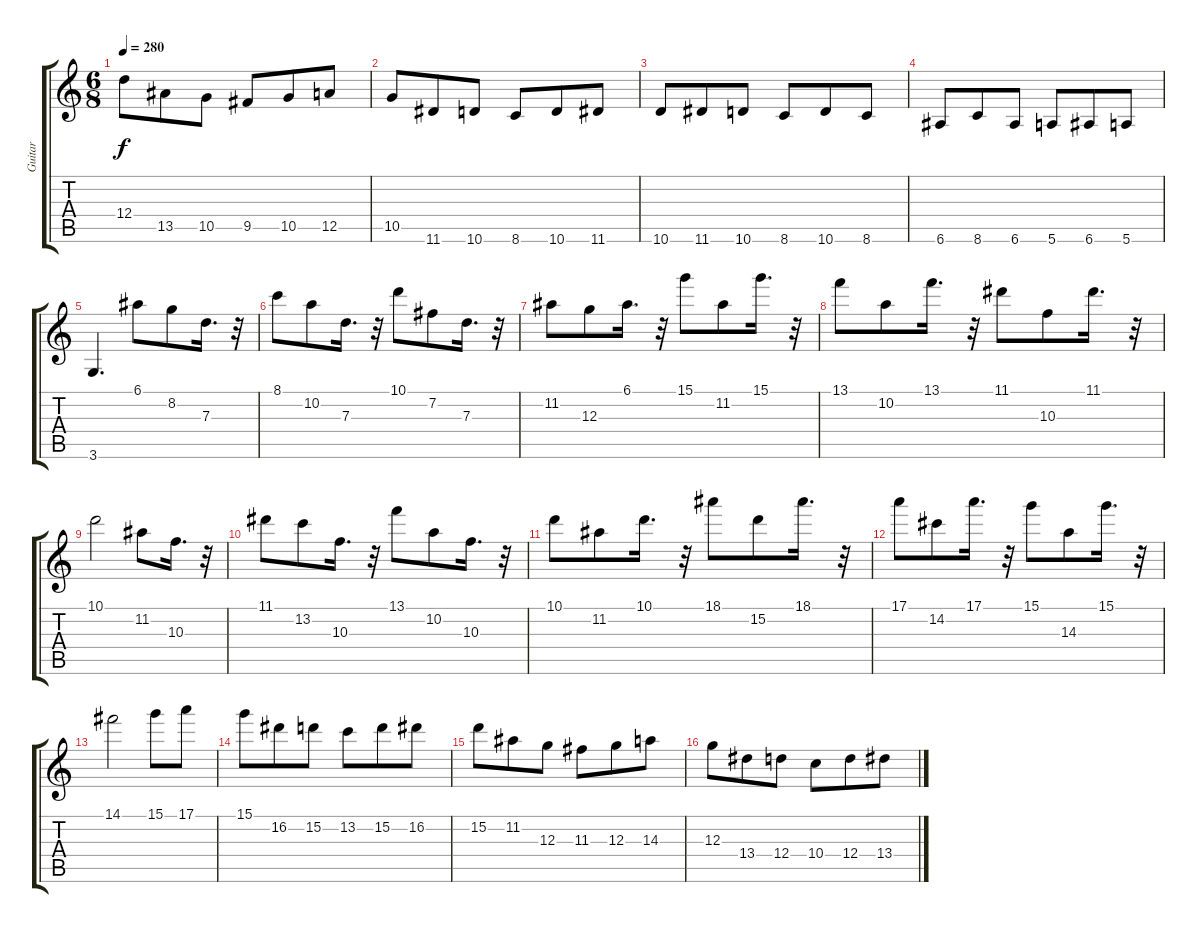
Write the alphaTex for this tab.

\track ("Guitar" "Guitar") {instrument distortionguitar}
\staff {score tabs}
\tuning (E4 B3 G3 D3 A2 E2) {hide}
\ts (6 8)
\tempo 280
\clef g2
\ks c
12.4.8{dy f} 13.5.8 10.5.8 9.5.8 10.5.8 12.5.8 |
10.5.8 11.6.8 10.6.8 8.6.8 10.6.8 11.6.8 |
10.6.8 11.6.8 10.6.8 8.6.8 10.6.8 8.6.8 |
6.6.8 8.6.8 6.6.8 5.6.8 6.6.8 5.6.8 |
3.6.4{d} 6.1.8 8.2.8 7.3.16{d} r.32 |
8.1.8 10.2.8 7.3.16{d} r.32 10.1.8 7.2.8 7.3.16{d} r.32 |
11.2.8 12.3.8 6.1.16{d} r.32 15.1.8 11.2.8 15.1.16{d} r.32 |
13.1.8 10.2.8 13.1.16{d} r.32 11.1.8 10.3.8 11.1.16{d} r.32 |
10.1.2 11.2.8 10.3.16{d} r.32 |
11.1.8 13.2.8 10.3.16{d} r.32 13.1.8 10.2.8 10.3.16{d} r.32 |
10.1.8 11.2.8 10.1.16{d} r.32 18.1.8 15.2.8 18.1.16{d} r.32 |
17.1.8 14.2.8 17.1.16{d} r.32 15.1.8 14.3.8 15.1.16{d} r.32 |
14.1.2 15.1.8 17.1.8 |
15.1.8 16.2.8 15.2.8 13.2.8 15.2.8 16.2.8 |
15.2.8 11.2.8 12.3.8 11.3.8 12.3.8 14.3.8 |
12.3.8 13.4.8 12.4.8 10.4.8 12.4.8 13.4.8
